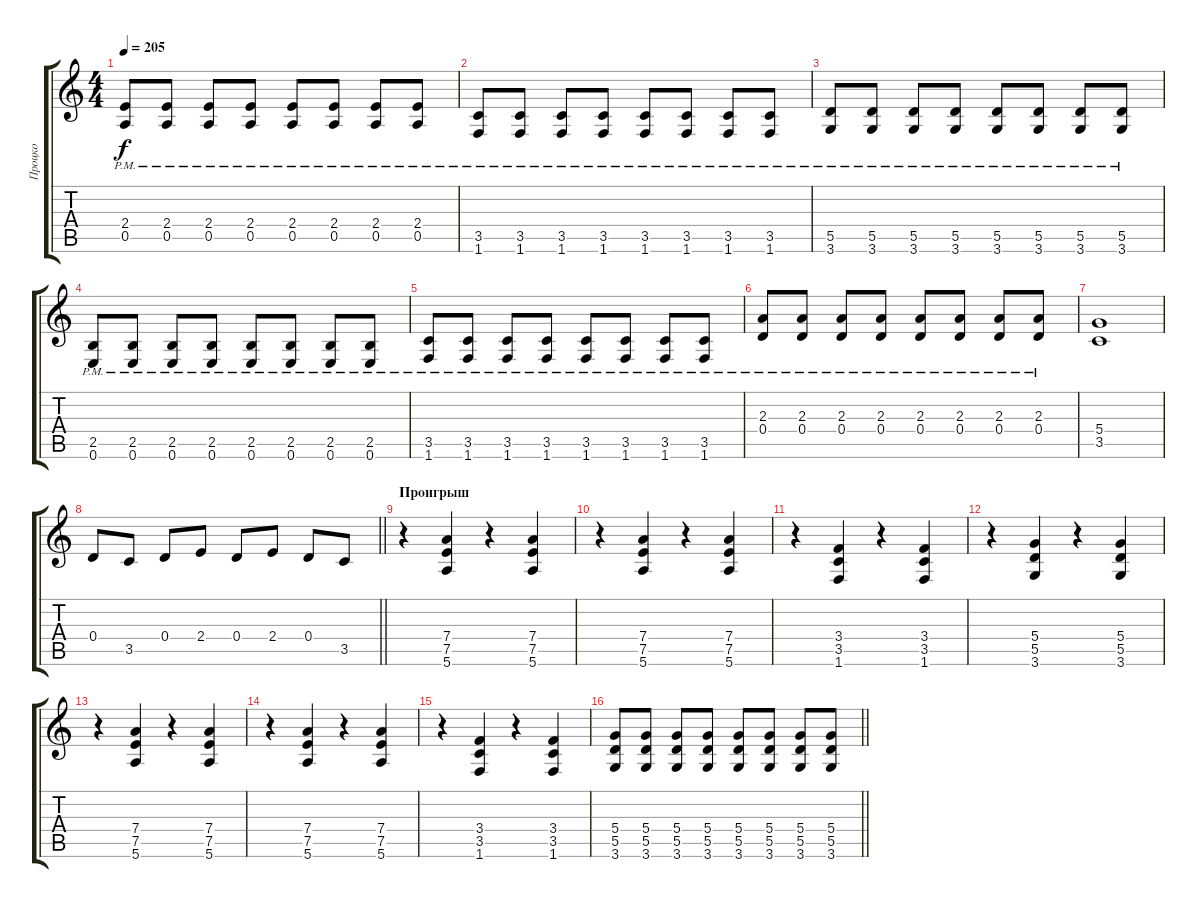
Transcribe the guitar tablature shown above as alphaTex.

\track ("Процко" "Процко") {instrument distortionguitar}
\staff {score tabs}
\tuning (E4 B3 G3 D3 A2 E2) {hide}
\ts (4 4)
\tempo 205
\clef g2
\ks c
(2.4{pm} 0.5{pm}).8{dy f} (2.4{pm} 0.5{pm}).8 (2.4{pm} 0.5{pm}).8 (2.4{pm} 0.5{pm}).8 (2.4{pm} 0.5{pm}).8 (2.4{pm} 0.5{pm}).8 (2.4{pm} 0.5{pm}).8 (2.4{pm} 0.5{pm}).8 |
(3.5{pm} 1.6{pm}).8 (3.5{pm} 1.6{pm}).8 (3.5{pm} 1.6{pm}).8 (3.5{pm} 1.6{pm}).8 (3.5{pm} 1.6{pm}).8 (3.5{pm} 1.6{pm}).8 (3.5{pm} 1.6{pm}).8 (3.5{pm} 1.6{pm}).8 |
(5.5{pm} 3.6{pm}).8 (5.5{pm} 3.6{pm}).8 (5.5{pm} 3.6{pm}).8 (5.5{pm} 3.6{pm}).8 (5.5{pm} 3.6{pm}).8 (5.5{pm} 3.6{pm}).8 (5.5{pm} 3.6{pm}).8 (5.5{pm} 3.6{pm}).8 |
(2.5{pm} 0.6{pm}).8 (2.5{pm} 0.6{pm}).8 (2.5{pm} 0.6{pm}).8 (2.5{pm} 0.6{pm}).8 (2.5{pm} 0.6{pm}).8 (2.5{pm} 0.6{pm}).8 (2.5{pm} 0.6{pm}).8 (2.5{pm} 0.6{pm}).8 |
(3.5{pm} 1.6{pm}).8 (3.5{pm} 1.6{pm}).8 (3.5{pm} 1.6{pm}).8 (3.5{pm} 1.6{pm}).8 (3.5{pm} 1.6{pm}).8 (3.5{pm} 1.6{pm}).8 (3.5{pm} 1.6{pm}).8 (3.5{pm} 1.6{pm}).8 |
(2.3{pm} 0.4{pm}).8 (2.3{pm} 0.4{pm}).8 (2.3{pm} 0.4{pm}).8 (2.3{pm} 0.4{pm}).8 (2.3{pm} 0.4{pm}).8 (2.3{pm} 0.4{pm}).8 (2.3{pm} 0.4{pm}).8 (2.3{pm} 0.4{pm}).8 |
(5.4 3.5).1 |
\barLineRight lightlight
0.4.8 3.5.8 0.4.8 2.4.8 0.4.8 2.4.8 0.4.8 3.5.8 |
\section ("" "Проигрыш")
r.4 (7.4 7.5 5.6).4 r.4 (7.4 7.5 5.6).4 |
r.4 (7.4 7.5 5.6).4 r.4 (7.4 7.5 5.6).4 |
r.4 (3.4 3.5 1.6).4 r.4 (3.4 3.5 1.6).4 |
r.4 (5.4 5.5 3.6).4 r.4 (5.4 5.5 3.6).4 |
r.4 (7.4 7.5 5.6).4 r.4 (7.4 7.5 5.6).4 |
r.4 (7.4 7.5 5.6).4 r.4 (7.4 7.5 5.6).4 |
r.4 (3.4 3.5 1.6).4 r.4 (3.4 3.5 1.6).4 |
\barLineRight lightlight
(5.4 5.5 3.6).8 (5.4 5.5 3.6).8 (5.4 5.5 3.6).8 (5.4 5.5 3.6).8 (5.4 5.5 3.6).8 (5.4 5.5 3.6).8 (5.4 5.5 3.6).8 (5.4 5.5 3.6).8
